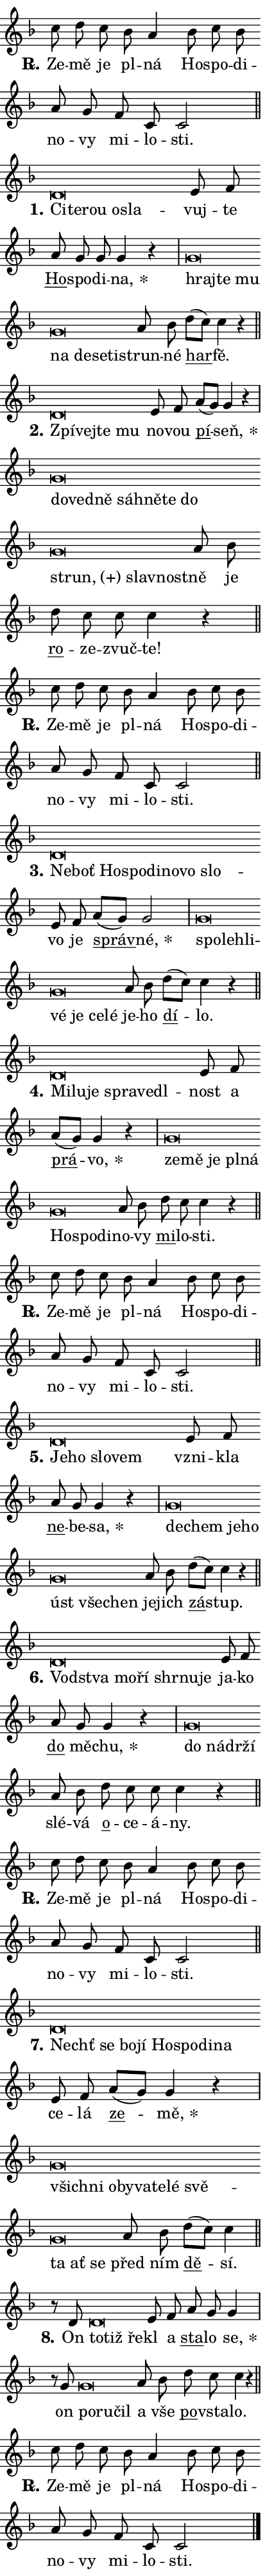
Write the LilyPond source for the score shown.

\version "2.24.0"
\header { tagline = "" }
\paper {
  indent = 0\cm
  top-margin = 0\cm
  right-margin = 0.13\cm % to fit lyric hyphens
  bottom-margin = 0\cm
  left-margin = 0\cm
  paper-width = 7\cm
  page-breaking = #ly:one-page-breaking
  system-system-spacing.basic-distance = #11
  score-system-spacing.basic-distance = #11
  ragged-last = ##f
}


%% Author: Thomas Morley
%% https://lists.gnu.org/archive/html/lilypond-user/2020-05/msg00002.html
#(define (line-position grob)
"Returns position of @var[grob} in current system:
   @code{'start}, if at first time-step
   @code{'end}, if at last time-step
   @code{'middle} otherwise
"
  (let* ((col (ly:item-get-column grob))
         (ln (ly:grob-object col 'left-neighbor))
         (rn (ly:grob-object col 'right-neighbor))
         (col-to-check-left (if (ly:grob? ln) ln col))
         (col-to-check-right (if (ly:grob? rn) rn col))
         (break-dir-left
           (and
             (ly:grob-property col-to-check-left 'non-musical #f)
             (ly:item-break-dir col-to-check-left)))
         (break-dir-right
           (and
             (ly:grob-property col-to-check-right 'non-musical #f)
             (ly:item-break-dir col-to-check-right))))
        (cond ((eqv? 1 break-dir-left) 'start)
              ((eqv? -1 break-dir-right) 'end)
              (else 'middle))))

#(define (tranparent-at-line-position vctor)
  (lambda (grob)
  "Relying on @code{line-position} select the relevant enry from @var{vctor}.
Used to determine transparency,"
    (case (line-position grob)
      ((end) (not (vector-ref vctor 0)))
      ((middle) (not (vector-ref vctor 1)))
      ((start) (not (vector-ref vctor 2))))))

noteHeadBreakVisibility =
#(define-music-function (break-visibility)(vector?)
"Makes @code{NoteHead}s transparent relying on @var{break-visibility}"
#{
  \override NoteHead.transparent =
    #(tranparent-at-line-position break-visibility)
#})

#(define delete-ledgers-for-transparent-note-heads
  (lambda (grob)
    "Reads whether a @code{NoteHead} is transparent.
If so this @code{NoteHead} is removed from @code{'note-heads} from
@var{grob}, which is supposed to be @code{LedgerLineSpanner}.
As a result ledgers are not printed for this @code{NoteHead}"
    (let* ((nhds-array (ly:grob-object grob 'note-heads))
           (nhds-list
             (if (ly:grob-array? nhds-array)
                 (ly:grob-array->list nhds-array)
                 '()))
           ;; Relies on the transparent-property being done before
           ;; Staff.LedgerLineSpanner.after-line-breaking is executed.
           ;; This is fragile ...
           (to-keep
             (remove
               (lambda (nhd)
                 (ly:grob-property nhd 'transparent #f))
               nhds-list)))
      ;; TODO find a better method to iterate over grob-arrays, similiar
      ;; to filter/remove etc for lists
      ;; For now rebuilt from scratch
      (set! (ly:grob-object grob 'note-heads)  '())
      (for-each
        (lambda (nhd)
          (ly:pointer-group-interface::add-grob grob 'note-heads nhd))
        to-keep))))

squashNotes = {
  \override NoteHead.X-extent = #'(-0.2 . 0.2)
  \override NoteHead.Y-extent = #'(-0.75 . 0)
  \override NoteHead.stencil =
    #(lambda (grob)
       (let ((pos (ly:grob-property grob 'staff-position)))
         (begin
           (if (< pos -7) (display "ERROR: Lower brevis then expected\n") (display "OK: Expected brevis position\n"))
           (if (<= pos -6) ly:text-interface::print ly:note-head::print))))
}
unSquashNotes = {
  \revert NoteHead.X-extent
  \revert NoteHead.Y-extent
  \revert NoteHead.stencil
}

hideNotes = \noteHeadBreakVisibility #begin-of-line-visible
unHideNotes = \noteHeadBreakVisibility #all-visible

% work-around for resetting accidentals
% https://lilypond.org/doc/v2.23/Documentation/notation/displaying-rhythms#unmetered-music
cadenzaMeasure = {
  \cadenzaOff
  \partial 1024 s1024
  \cadenzaOn
}

#(define-markup-command (accent layout props text) (markup?)
  "Underline accented syllable"
  (interpret-markup layout props
    #{\markup \override #'(offset . 4.3) \underline { #text }#}))

responsum = \markup \concat {
  "R" \hspace #-1.05 \path #0.1 #'((moveto 0 0.07) (lineto 0.9 0.8)) \hspace #0.05 "."
}

spaceSize = #0.6828661417322834 % exact space size for TeX Gyre Schola

\layout {
  \context {
    \Staff
    \remove "Time_signature_engraver"
    \override LedgerLineSpanner.after-line-breaking = #delete-ledgers-for-transparent-note-heads
  }
  \context {
    \Lyrics {
      \override LyricSpace.minimum-distance = \spaceSize
      \override LyricText.font-name = #"TeX Gyre Schola"
      \override LyricText.font-size = 1
      \override StanzaNumber.font-name = #"TeX Gyre Schola Bold"
      \override StanzaNumber.font-size = 1
    }
  }
  \context {
    \Score 
    \override NoteHead.text =
      #(lambda (grob) 
        (let ((pos (ly:grob-property grob 'staff-position)))
          #{\markup {
            \combine
              \halign #-0.55 \raise #(if (= pos -6) 0 0.5) \override #'(thickness . 2) \draw-line #'(3.2 . 0)
              \musicglyph "noteheads.sM1"
          }#}))
  }
}

% magnetic-lyrics.ily
%
%   written by
%     Jean Abou Samra <jean@abou-samra.fr>
%     Werner Lemberg <wl@gnu.org>
%
%   adapted by
%     Jiri Hon <jiri.hon@gmail.com>
%
% Version 2022-Apr-15

% https://www.mail-archive.com/lilypond-user@gnu.org/msg149350.html

#(define (Left_hyphen_pointer_engraver context)
   "Collect syllable-hyphen-syllable occurrences in lyrics and store
them in properties.  This engraver only looks to the left.  For
example, if the lyrics input is @code{foo -- bar}, it does the
following.

@itemize @bullet
@item
Set the @code{text} property of the @code{LyricHyphen} grob between
@q{foo} and @q{bar} to @code{foo}.

@item
Set the @code{left-hyphen} property of the @code{LyricText} grob with
text @q{foo} to the @code{LyricHyphen} grob between @q{foo} and
@q{bar}.
@end itemize

Use this auxiliary engraver in combination with the
@code{lyric-@/text::@/apply-@/magnetic-@/offset!} hook."
   (let ((hyphen #f)
         (text #f))
     (make-engraver
      (acknowledgers
       ((lyric-syllable-interface engraver grob source-engraver)
        (set! text grob)))
      (end-acknowledgers
       ((lyric-hyphen-interface engraver grob source-engraver)
        ;(when (not (grob::has-interface grob 'lyric-space-interface))
          (set! hyphen grob)));)
      ((stop-translation-timestep engraver)
       (when (and text hyphen)
         (ly:grob-set-object! text 'left-hyphen hyphen))
       (set! text #f)
       (set! hyphen #f)))))

#(define (lyric-text::apply-magnetic-offset! grob)
   "If the space between two syllables is less than the value in
property @code{LyricText@/.details@/.squash-threshold}, move the right
syllable to the left so that it gets concatenated with the left
syllable.

Use this function as a hook for
@code{LyricText@/.after-@/line-@/breaking} if the
@code{Left_@/hyphen_@/pointer_@/engraver} is active."
   (let ((hyphen (ly:grob-object grob 'left-hyphen #f)))
     (when hyphen
       (let ((left-text (ly:spanner-bound hyphen LEFT)))
         (when (grob::has-interface left-text 'lyric-syllable-interface)
           (let* ((common (ly:grob-common-refpoint grob left-text X))
                  (this-x-ext (ly:grob-extent grob common X))
                  (left-x-ext
                   (begin
                     ;; Trigger magnetism for left-text.
                     (ly:grob-property left-text 'after-line-breaking)
                     (ly:grob-extent left-text common X)))
                  ;; `delta` is the gap width between two syllables.
                  (delta (- (interval-start this-x-ext)
                            (interval-end left-x-ext)))
                  (details (ly:grob-property grob 'details))
                  (threshold (assoc-get 'squash-threshold details 0.2)))
             (when (< delta threshold)
               (let* (;; We have to manipulate the input text so that
                      ;; ligatures crossing syllable boundaries are not
                      ;; disabled.  For languages based on the Latin
                      ;; script this is essentially a beautification.
                      ;; However, for non-Western scripts it can be a
                      ;; necessity.
                      (lt (ly:grob-property left-text 'text))
                      (rt (ly:grob-property grob 'text))
                      (is-space (grob::has-interface hyphen 'lyric-space-interface))
                      (space (if is-space " " ""))
                      (extra-delta (if is-space spaceSize 0))
                      ;; Append new syllable.
                      (ltrt-space (if (and (string? lt) (string? rt))
                                (string-append lt space rt)
                                (make-concat-markup (list lt space rt))))
                      ;; Right-align `ltrt` to the right side.
                      (ltrt-space-markup (grob-interpret-markup
                               grob
                               (make-translate-markup
                                (cons (interval-length this-x-ext) 0)
                                (make-right-align-markup ltrt-space)))))
                 (begin
                   ;; Don't print `left-text`.
                   (ly:grob-set-property! left-text 'stencil #f)
                   ;; Set text and stencil (which holds all collected
                   ;; syllables so far) and shift it to the left.
                   (ly:grob-set-property! grob 'text ltrt-space)
                   (ly:grob-set-property! grob 'stencil ltrt-space-markup)
                   (ly:grob-translate-axis! grob (- (- delta extra-delta)) X))))))))))


#(define (lyric-hyphen::displace-bounds-first grob)
   ;; Make very sure this callback isn't triggered too early.
   (let ((left (ly:spanner-bound grob LEFT))
         (right (ly:spanner-bound grob RIGHT)))
     (ly:grob-property left 'after-line-breaking)
     (ly:grob-property right 'after-line-breaking)
     (ly:lyric-hyphen::print grob)))

squashThreshold = #0.4

\layout {
  \context {
    \Lyrics
    \consists #Left_hyphen_pointer_engraver
    \override LyricText.after-line-breaking =
      #lyric-text::apply-magnetic-offset!
    \override LyricHyphen.stencil = #lyric-hyphen::displace-bounds-first
    \override LyricText.details.squash-threshold = \squashThreshold
    \override LyricHyphen.minimum-distance = 0
    \override LyricHyphen.minimum-length = \squashThreshold
  }
}

squashText = \override LyricText.details.squash-threshold = 9999
unSquashText = \override LyricText.details.squash-threshold = \squashThreshold

leftText = \override LyricText.self-alignment-X = #LEFT
unLeftText = \revert LyricText.self-alignment-X

starOffset = #(lambda (grob) 
                (let ((x_offset (ly:self-alignment-interface::aligned-on-x-parent grob)))
                  (if (= x_offset 0) 0 (+ x_offset 1.2))))

star = #(define-music-function (syllable)(string?)
"Append star separator at the end of a syllable"
#{
  \once \override LyricText.X-offset = #starOffset
  \lyricmode { \markup {
    #syllable
    \override #'((font-name . "TeX Gyre Schola Bold")) \hspace #0.2 \lower #0.65 \larger "*"
  } }
#})

starAccent = #(define-music-function (syllable)(string?)
"Append star separator at the end of a syllable and make accent"
#{
  \once \override LyricText.X-offset = #starOffset
  \lyricmode { \markup {
    \accent #syllable
    \override #'((font-name . "TeX Gyre Schola Bold")) \hspace #0.2 \lower #0.65 \larger "*"
  } }
#})

breath = #(define-music-function (syllable)(string?)
"Append breathing indicator at the end of a syllable"
#{
  \lyricmode { \markup { #syllable "+" } }
#})

optionalBreath = #(define-music-function (syllable)(string?)
"Append optional breathing indicator at the end of a syllable"
#{
  \lyricmode { \markup { #syllable "(+)" } }
#})


\score {
    <<
        \new Voice = "melody" { \cadenzaOn \key f \major \relative { c''8 d c bes a4 \bar "" bes8 c bes \bar "" a g \bar "" f c c2 \cadenzaMeasure \bar "||" \break } }
        \new Lyrics \lyricsto "melody" { \lyricmode { \set stanza = \responsum
Ze -- mě je pl -- ná Ho -- spo -- di -- no -- vy mi -- lo -- sti. } }
    >>
    \layout {}
}

\score {
    <<
        \new Voice = "melody" { \cadenzaOn \key f \major \relative { \squashNotes d'\breve*1/16 \hideNotes \breve*1/16 \bar "" \breve*1/16 \bar "" \breve*1/16 \breve*1/16 \bar "" \unHideNotes \unSquashNotes e8 f \bar "" a g g g4 r \cadenzaMeasure \bar "|" \squashNotes g\breve*1/16 \hideNotes \breve*1/16 \bar "" \breve*1/16 \bar "" \breve*1/16 \bar "" \breve*1/16 \bar "" \breve*1/16 \breve*1/16 \bar "" \unHideNotes \unSquashNotes a8 bes \bar "" d[( c)] c4 r \cadenzaMeasure \bar "||" \break } }
        \new Lyrics \lyricsto "melody" { \lyricmode { \set stanza = "1."
\leftText Ci -- \squashText te -- rou o -- sla -- \unLeftText \unSquashText vuj -- te \markup \accent Ho -- spo -- di -- \star na, \leftText hraj -- \squashText te mu na de -- se -- ti -- \unLeftText \unSquashText strun -- né \markup \accent har -- fě. } }
    >>
    \layout {}
}

\score {
    <<
        \new Voice = "melody" { \cadenzaOn \key f \major \relative { \squashNotes d'\breve*1/16 \hideNotes \breve*1/16 \bar "" \breve*1/16 \breve*1/16 \bar "" \unHideNotes \unSquashNotes e8 f \bar "" a[( g)] g4 r \cadenzaMeasure \bar "|" \squashNotes g\breve*1/16 \hideNotes \breve*1/16 \bar "" \breve*1/16 \bar "" \breve*1/16 \bar "" \breve*1/16 \bar "" \breve*1/16 \bar "" \breve*1/16 \bar "" \breve*1/16 \bar "" \breve*1/16 \breve*1/16 \bar "" \unHideNotes \unSquashNotes a8 bes \bar "" d c c c4 r \cadenzaMeasure \bar "||" \break } }
        \new Lyrics \lyricsto "melody" { \lyricmode { \set stanza = "2."
\leftText Zpí -- \squashText vej -- te mu \unLeftText \unSquashText no -- vou \markup \accent pí -- \star seň, \leftText do -- \squashText ved -- ně sáh -- ně -- te do \optionalBreath strun, slav -- nost -- \unLeftText \unSquashText ně je \markup \accent ro -- ze -- zvuč -- te! } }
    >>
    \layout {}
}

\score {
    <<
        \new Voice = "melody" { \cadenzaOn \key f \major \relative { c''8 d c bes a4 \bar "" bes8 c bes \bar "" a g \bar "" f c c2 \cadenzaMeasure \bar "||" \break } }
        \new Lyrics \lyricsto "melody" { \lyricmode { \set stanza = \responsum
Ze -- mě je pl -- ná Ho -- spo -- di -- no -- vy mi -- lo -- sti. } }
    >>
    \layout {}
}

\score {
    <<
        \new Voice = "melody" { \cadenzaOn \key f \major \relative { \squashNotes d'\breve*1/16 \hideNotes \breve*1/16 \bar "" \breve*1/16 \bar "" \breve*1/16 \bar "" \breve*1/16 \bar "" \breve*1/16 \bar "" \breve*1/16 \breve*1/16 \bar "" \unHideNotes \unSquashNotes e8 f \bar "" a[( g)] g2 \cadenzaMeasure \bar "|" \squashNotes g\breve*1/16 \hideNotes \breve*1/16 \bar "" \breve*1/16 \bar "" \breve*1/16 \bar "" \breve*1/16 \bar "" \breve*1/16 \breve*1/16 \bar "" \unHideNotes \unSquashNotes a8 bes \bar "" d[( c)] c4 r \cadenzaMeasure \bar "||" \break } }
        \new Lyrics \lyricsto "melody" { \lyricmode { \set stanza = "3."
\leftText Ne -- \squashText boť Ho -- spo -- di -- no -- vo slo -- \unLeftText \unSquashText vo je \markup \accent správ -- \star né, \leftText spo -- \squashText leh -- li -- vé je ce -- lé \unLeftText \unSquashText je -- ho \markup \accent dí -- lo. } }
    >>
    \layout {}
}

\score {
    <<
        \new Voice = "melody" { \cadenzaOn \key f \major \relative { \squashNotes d'\breve*1/16 \hideNotes \breve*1/16 \bar "" \breve*1/16 \bar "" \breve*1/16 \bar "" \breve*1/16 \breve*1/16 \bar "" \unHideNotes \unSquashNotes e8 f \bar "" a[( g)] g4 r \cadenzaMeasure \bar "|" \squashNotes g\breve*1/16 \hideNotes \breve*1/16 \bar "" \breve*1/16 \bar "" \breve*1/16 \bar "" \breve*1/16 \bar "" \breve*1/16 \bar "" \breve*1/16 \breve*1/16 \bar "" \unHideNotes \unSquashNotes a8 bes \bar "" d c c4 r \cadenzaMeasure \bar "||" \break } }
        \new Lyrics \lyricsto "melody" { \lyricmode { \set stanza = "4."
\leftText Mi -- \squashText lu -- je spra -- ve -- dl -- \unLeftText \unSquashText nost a \markup \accent prá -- \star vo, \leftText ze -- \squashText mě je pl -- ná Ho -- spo -- di -- \unLeftText \unSquashText no -- vy \markup \accent mi -- lo -- sti. } }
    >>
    \layout {}
}

\score {
    <<
        \new Voice = "melody" { \cadenzaOn \key f \major \relative { c''8 d c bes a4 \bar "" bes8 c bes \bar "" a g \bar "" f c c2 \cadenzaMeasure \bar "||" \break } }
        \new Lyrics \lyricsto "melody" { \lyricmode { \set stanza = \responsum
Ze -- mě je pl -- ná Ho -- spo -- di -- no -- vy mi -- lo -- sti. } }
    >>
    \layout {}
}

\score {
    <<
        \new Voice = "melody" { \cadenzaOn \key f \major \relative { \squashNotes d'\breve*1/16 \hideNotes \breve*1/16 \bar "" \breve*1/16 \breve*1/16 \bar "" \unHideNotes \unSquashNotes e8 f \bar "" a g g4 r \cadenzaMeasure \bar "|" \squashNotes g\breve*1/16 \hideNotes \breve*1/16 \bar "" \breve*1/16 \bar "" \breve*1/16 \bar "" \breve*1/16 \bar "" \breve*1/16 \breve*1/16 \bar "" \unHideNotes \unSquashNotes a8 bes \bar "" d[( c)] c4 r \cadenzaMeasure \bar "||" \break } }
        \new Lyrics \lyricsto "melody" { \lyricmode { \set stanza = "5."
\leftText Je -- \squashText ho slo -- vem \unLeftText \unSquashText vzni -- kla \markup \accent ne -- be -- \star sa, \leftText de -- \squashText chem je -- ho úst vše -- chen \unLeftText \unSquashText je -- jich \markup \accent zá -- stup. } }
    >>
    \layout {}
}

\score {
    <<
        \new Voice = "melody" { \cadenzaOn \key f \major \relative { \squashNotes d'\breve*1/16 \hideNotes \breve*1/16 \bar "" \breve*1/16 \bar "" \breve*1/16 \bar "" \breve*1/16 \bar "" \breve*1/16 \breve*1/16 \bar "" \unHideNotes \unSquashNotes e8 f \bar "" a g g4 r \cadenzaMeasure \bar "|" \squashNotes g\breve*1/16 \hideNotes \breve*1/16 \bar "" \breve*1/16 \breve*1/16 \bar "" \unHideNotes \unSquashNotes a8 bes \bar "" d c c c4 r \cadenzaMeasure \bar "||" \break } }
        \new Lyrics \lyricsto "melody" { \lyricmode { \set stanza = "6."
\leftText Vod -- \squashText stva mo -- ří shr -- nu -- je \unLeftText \unSquashText ja -- ko \markup \accent do mě -- \star chu, \leftText do \squashText ná -- dr -- ží \unLeftText \unSquashText slé -- vá \markup \accent o -- ce -- á -- ny. } }
    >>
    \layout {}
}

\score {
    <<
        \new Voice = "melody" { \cadenzaOn \key f \major \relative { c''8 d c bes a4 \bar "" bes8 c bes \bar "" a g \bar "" f c c2 \cadenzaMeasure \bar "||" \break } }
        \new Lyrics \lyricsto "melody" { \lyricmode { \set stanza = \responsum
Ze -- mě je pl -- ná Ho -- spo -- di -- no -- vy mi -- lo -- sti. } }
    >>
    \layout {}
}

\score {
    <<
        \new Voice = "melody" { \cadenzaOn \key f \major \relative { \squashNotes d'\breve*1/16 \hideNotes \breve*1/16 \bar "" \breve*1/16 \bar "" \breve*1/16 \bar "" \breve*1/16 \bar "" \breve*1/16 \bar "" \breve*1/16 \breve*1/16 \bar "" \unHideNotes \unSquashNotes e8 f \bar "" a[( g)] g4 r \cadenzaMeasure \bar "|" \squashNotes g\breve*1/16 \hideNotes \breve*1/16 \bar "" \breve*1/16 \bar "" \breve*1/16 \bar "" \breve*1/16 \bar "" \breve*1/16 \bar "" \breve*1/16 \bar "" \breve*1/16 \bar "" \breve*1/16 \bar "" \breve*1/16 \breve*1/16 \bar "" \unHideNotes \unSquashNotes a8 bes \bar "" d[( c)] c4 \cadenzaMeasure \bar "||" \break } }
        \new Lyrics \lyricsto "melody" { \lyricmode { \set stanza = "7."
\leftText Nechť \squashText se bo -- jí Ho -- spo -- di -- na \unLeftText \unSquashText ce -- lá \markup \accent ze -- \star mě, \leftText všich -- \squashText ni o -- by -- va -- te -- lé svě -- ta ať se \unLeftText \unSquashText před ním \markup \accent dě -- sí. } }
    >>
    \layout {}
}

\score {
    <<
        \new Voice = "melody" { \cadenzaOn \key f \major \relative { r8 d'8 \squashNotes d\breve*1/16 \hideNotes \breve*1/16 \breve*1/16 \bar "" \unHideNotes \unSquashNotes e8 f \bar "" a g g4 \cadenzaMeasure \bar "|" r8 g8 \squashNotes g\breve*1/16 \hideNotes \breve*1/16 \breve*1/16 \bar "" \unHideNotes \unSquashNotes a8 bes \bar "" d c c4 r \cadenzaMeasure \bar "||" \break } }
        \new Lyrics \lyricsto "melody" { \lyricmode { \set stanza = "8."
On \leftText to -- \squashText tiž ře -- \unLeftText \unSquashText kl a \markup \accent sta -- lo \star se, on \leftText po -- \squashText ru -- čil \unLeftText \unSquashText a vše \markup \accent po -- vsta -- lo. } }
    >>
    \layout {}
}

\score {
    <<
        \new Voice = "melody" { \cadenzaOn \key f \major \relative { c''8 d c bes a4 \bar "" bes8 c bes \bar "" a g \bar "" f c c2 \cadenzaMeasure \bar "||" \break } \bar "|." }
        \new Lyrics \lyricsto "melody" { \lyricmode { \set stanza = \responsum
Ze -- mě je pl -- ná Ho -- spo -- di -- no -- vy mi -- lo -- sti. } }
    >>
    \layout {}
}
